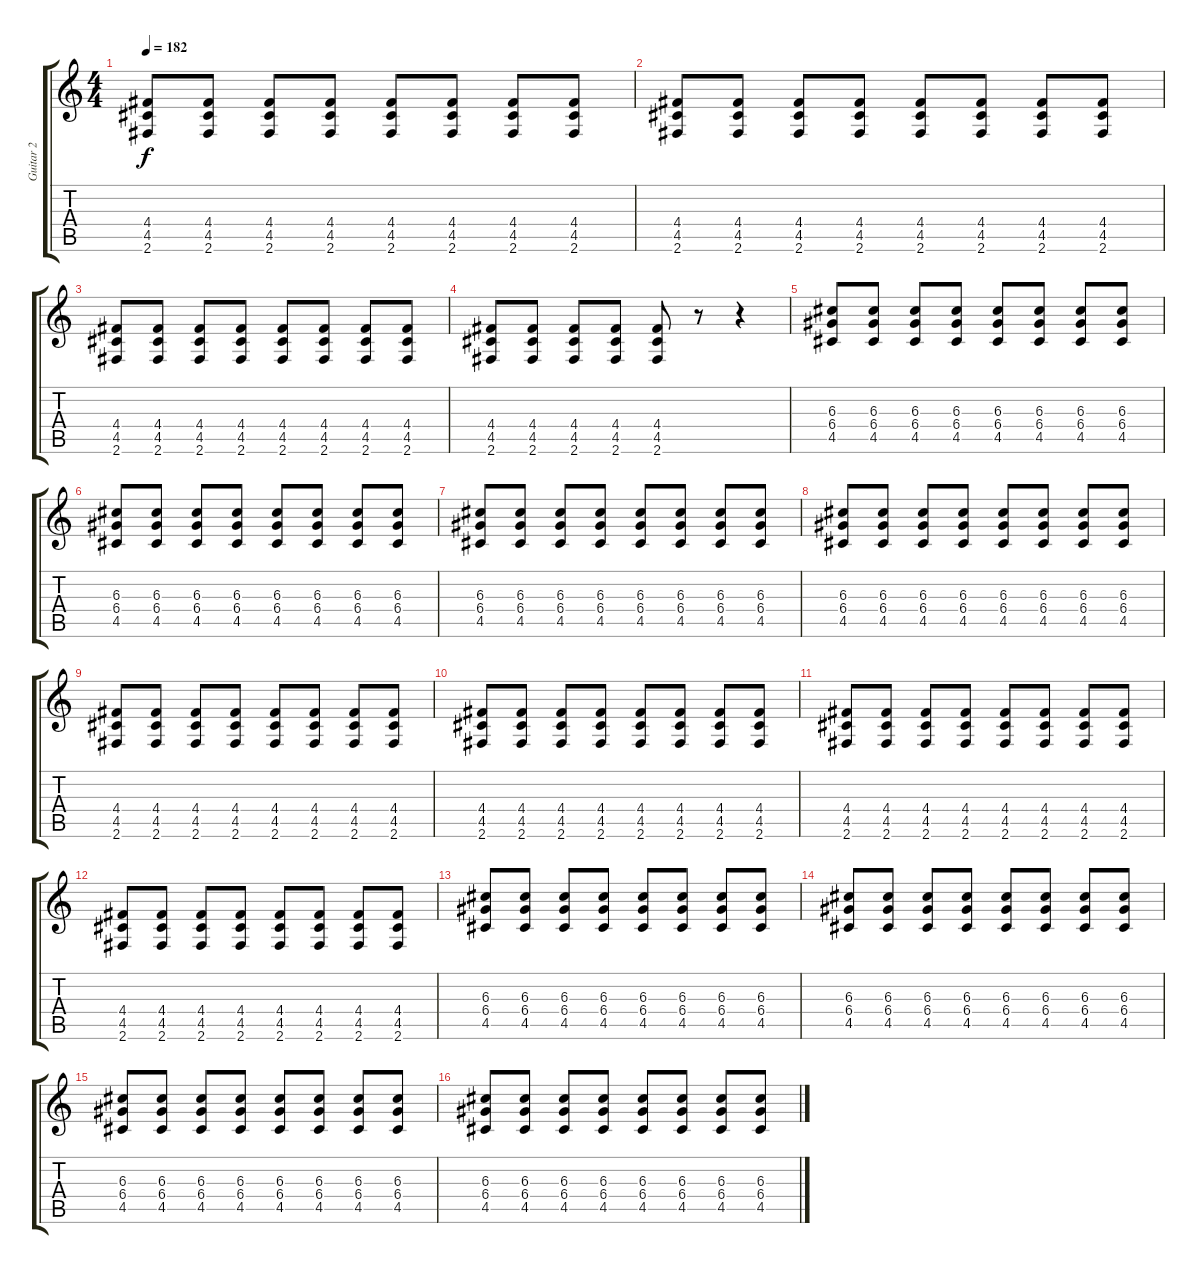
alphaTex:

\track ("Guitar 2" "Guitar 2") {instrument acousticguitarnylon}
\staff {score tabs}
\tuning (E4 B3 G3 D3 A2 E2) {hide}
\ts (4 4)
\tempo 182
\clef g2
\ks c
(4.4 4.5 2.6).8{dy f} (4.4 4.5 2.6).8 (4.4 4.5 2.6).8 (4.4 4.5 2.6).8 (4.4 4.5 2.6).8 (4.4 4.5 2.6).8 (4.4 4.5 2.6).8 (4.4 4.5 2.6).8 |
(4.4 4.5 2.6).8 (4.4 4.5 2.6).8 (4.4 4.5 2.6).8 (4.4 4.5 2.6).8 (4.4 4.5 2.6).8 (4.4 4.5 2.6).8 (4.4 4.5 2.6).8 (4.4 4.5 2.6).8 |
(4.4 4.5 2.6).8 (4.4 4.5 2.6).8 (4.4 4.5 2.6).8 (4.4 4.5 2.6).8 (4.4 4.5 2.6).8 (4.4 4.5 2.6).8 (4.4 4.5 2.6).8 (4.4 4.5 2.6).8 |
(4.4 4.5 2.6).8 (4.4 4.5 2.6).8 (4.4 4.5 2.6).8 (4.4 4.5 2.6).8 (4.4 4.5 2.6).8 r.8 r.4 |
(6.3 6.4 4.5).8 (6.3 6.4 4.5).8 (6.3 6.4 4.5).8 (6.3 6.4 4.5).8 (6.3 6.4 4.5).8 (6.3 6.4 4.5).8 (6.3 6.4 4.5).8 (6.3 6.4 4.5).8 |
(6.3 6.4 4.5).8 (6.3 6.4 4.5).8 (6.3 6.4 4.5).8 (6.3 6.4 4.5).8 (6.3 6.4 4.5).8 (6.3 6.4 4.5).8 (6.3 6.4 4.5).8 (6.3 6.4 4.5).8 |
(6.3 6.4 4.5).8 (6.3 6.4 4.5).8 (6.3 6.4 4.5).8 (6.3 6.4 4.5).8 (6.3 6.4 4.5).8 (6.3 6.4 4.5).8 (6.3 6.4 4.5).8 (6.3 6.4 4.5).8 |
(6.3 6.4 4.5).8 (6.3 6.4 4.5).8 (6.3 6.4 4.5).8 (6.3 6.4 4.5).8 (6.3 6.4 4.5).8 (6.3 6.4 4.5).8 (6.3 6.4 4.5).8 (6.3 6.4 4.5).8 |
(4.4 4.5 2.6).8 (4.4 4.5 2.6).8 (4.4 4.5 2.6).8 (4.4 4.5 2.6).8 (4.4 4.5 2.6).8 (4.4 4.5 2.6).8 (4.4 4.5 2.6).8 (4.4 4.5 2.6).8 |
(4.4 4.5 2.6).8 (4.4 4.5 2.6).8 (4.4 4.5 2.6).8 (4.4 4.5 2.6).8 (4.4 4.5 2.6).8 (4.4 4.5 2.6).8 (4.4 4.5 2.6).8 (4.4 4.5 2.6).8 |
(4.4 4.5 2.6).8 (4.4 4.5 2.6).8 (4.4 4.5 2.6).8 (4.4 4.5 2.6).8 (4.4 4.5 2.6).8 (4.4 4.5 2.6).8 (4.4 4.5 2.6).8 (4.4 4.5 2.6).8 |
(4.4 4.5 2.6).8 (4.4 4.5 2.6).8 (4.4 4.5 2.6).8 (4.4 4.5 2.6).8 (4.4 4.5 2.6).8 (4.4 4.5 2.6).8 (4.4 4.5 2.6).8 (4.4 4.5 2.6).8 |
(6.3 6.4 4.5).8 (6.3 6.4 4.5).8 (6.3 6.4 4.5).8 (6.3 6.4 4.5).8 (6.3 6.4 4.5).8 (6.3 6.4 4.5).8 (6.3 6.4 4.5).8 (6.3 6.4 4.5).8 |
(6.3 6.4 4.5).8 (6.3 6.4 4.5).8 (6.3 6.4 4.5).8 (6.3 6.4 4.5).8 (6.3 6.4 4.5).8 (6.3 6.4 4.5).8 (6.3 6.4 4.5).8 (6.3 6.4 4.5).8 |
(6.3 6.4 4.5).8 (6.3 6.4 4.5).8 (6.3 6.4 4.5).8 (6.3 6.4 4.5).8 (6.3 6.4 4.5).8 (6.3 6.4 4.5).8 (6.3 6.4 4.5).8 (6.3 6.4 4.5).8 |
(6.3 6.4 4.5).8 (6.3 6.4 4.5).8 (6.3 6.4 4.5).8 (6.3 6.4 4.5).8 (6.3 6.4 4.5).8 (6.3 6.4 4.5).8 (6.3 6.4 4.5).8 (6.3 6.4 4.5).8
